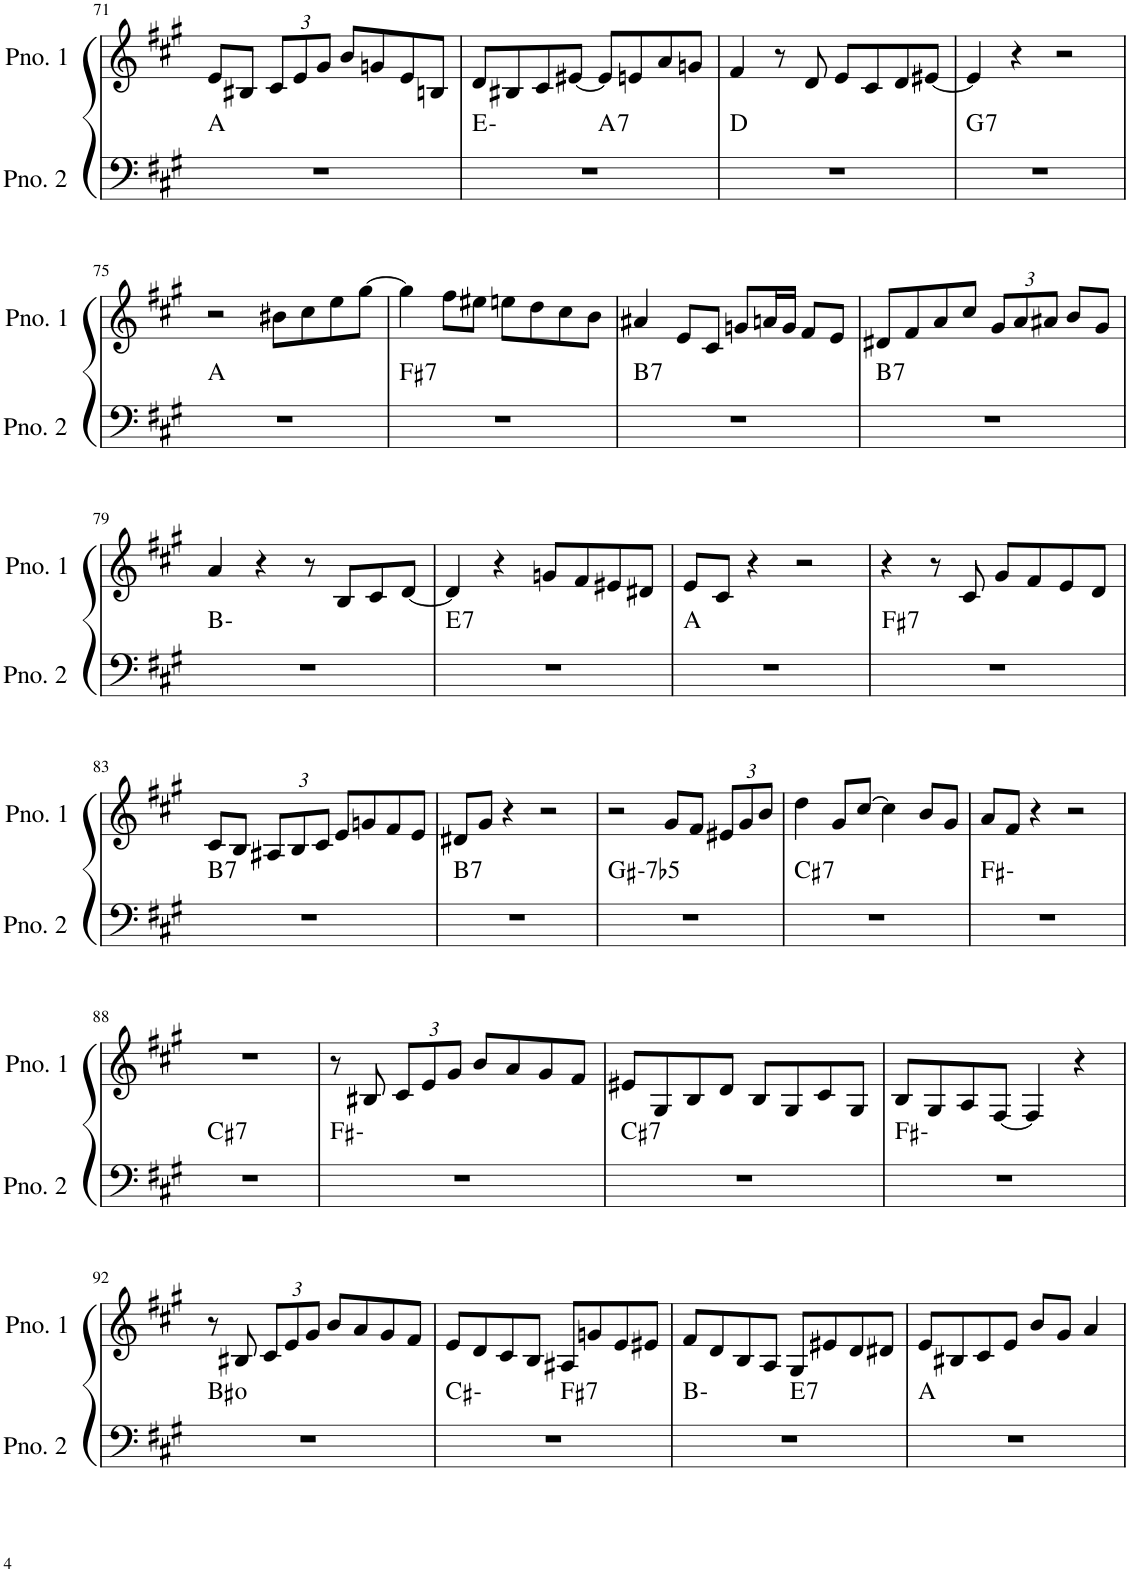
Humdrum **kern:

**kern	**harte	**kern
*part2	*part2	*part1
*staff2	*	*staff1
*I"ピアノ 2	*	*I"ピアノ 1
!!LO:PB:g=z
*clefF4	*	*clefG2
*k[f#c#g#]	*	*k[f#c#g#]
*M4/4	*	*M4/4
=71	=71	=71
1r	A:maj	8e/L
.	.	8B#X/J
*	*	*Xbrackettup
.	.	12c#/L
.	.	12e/
.	.	12g#/J
.	.	8b/L
.	.	8gn/
.	.	8e/
.	.	8Bn/J
=72	=72	=72
*^	*	*
1r	2ryy	E:min	8d/L
.	.	.	8B#X/
.	.	.	8c#/
.	.	.	[8e#X/J
!	!	!LO:H:kt=7	!
.	2ryy	A:7	8e#/L]
.	.	.	8en/
.	.	.	8a/
.	.	.	8gn/J
*v	*v	*	*
=73	=73	=73
1r	D:maj	4f#/
.	.	8r
.	.	8d/
.	.	8e/L
.	.	8c#/
.	.	8d/
.	.	[8e#X/J
=74	=74	=74
!	!LO:H:kt=7	!
1r	G:7	4e#/]
.	.	4r
.	.	2r
!!LO:LB:g=z
=75	=75	=75
1r	A:maj	2r
.	.	8b#X\L
.	.	8cc#\
.	.	8ee\
.	.	[8gg#\J
=76	=76	=76
!	!LO:H:kt=7	!
1r	F#:7	4gg#\]
.	.	8ff#\L
.	.	8ee#X\J
.	.	8een\L
.	.	8dd\
.	.	8cc#\
.	.	8b\J
=77	=77	=77
!	!LO:H:kt=7	!
1r	B:7	4a#X/
.	.	8e/L
.	.	8c#/J
.	.	8gn/L
.	.	16an/L
.	.	16g/JJ
.	.	8f#/L
.	.	8e/J
=78	=78	=78
!	!LO:H:kt=7	!
1r	B:7	8d#X/L
.	.	8f#/
.	.	8a/
.	.	8cc#/J
.	.	12g#/L
.	.	12a/
.	.	12a#X/J
.	.	8b/L
.	.	8g#/J
!!LO:LB:g=z
=79	=79	=79
1r	B:min	4a/
.	.	4r
.	.	8r
.	.	8B/L
.	.	8c#/
.	.	[8d/J
=80	=80	=80
!	!LO:H:kt=7	!
1r	E:7	4d/]
.	.	4r
.	.	8gn/L
.	.	8f#/
.	.	8e#X/
.	.	8d#X/J
=81	=81	=81
1r	A:maj	8e/L
.	.	8c#/J
.	.	4r
.	.	2r
=82	=82	=82
!	!LO:H:kt=7	!
1r	F#:7	4r
.	.	8r
.	.	8c#/
.	.	8g#/L
.	.	8f#/
.	.	8e/
.	.	8d/J
!!LO:LB:g=z
=83	=83	=83
!	!LO:H:kt=7	!
1r	B:7	8c#/L
.	.	8B/J
.	.	12A#X/L
.	.	12B/
.	.	12c#/J
.	.	8e/L
.	.	8gn/
.	.	8f#/
.	.	8e/J
=84	=84	=84
!	!LO:H:kt=7	!
1r	B:7	8d#X/L
.	.	8g#/J
.	.	4r
.	.	2r
=85	=85	=85
!	!LO:H:kt=-7b5	!
1r	G#:hdim7	2r
.	.	8g#/L
.	.	8f#/J
.	.	12e#X/L
.	.	12g#/
.	.	12b/J
=86	=86	=86
!	!LO:H:kt=7	!
1r	C#:7	4dd\
.	.	8g#/L
.	.	[8cc#/J
.	.	4cc#\]
.	.	8b/L
.	.	8g#/J
=87	=87	=87
1r	F#:min	8a/L
.	.	8f#/J
.	.	4r
.	.	2r
!!LO:LB:g=z
=88	=88	=88
!	!LO:H:kt=7	!
1r	C#:7	1r
=89	=89	=89
1r	F#:min	8r
.	.	8B#X/
.	.	12c#/L
.	.	12e/
.	.	12g#/J
.	.	8b/L
.	.	8a/
.	.	8g#/
.	.	8f#/J
=90	=90	=90
!	!LO:H:kt=7	!
1r	C#:7	8e#X/L
.	.	8G#/
.	.	8B/
.	.	8d/J
.	.	8B/L
.	.	8G#/
.	.	8c#/
.	.	8G#/J
=91	=91	=91
1r	F#:min	8B/L
.	.	8G#/
.	.	8A/
.	.	[8F#/J
.	.	4F#/]
.	.	4r
!!LO:LB:g=z
=92	=92	=92
1r	B#:dim	8r
.	.	8B#X/
.	.	12c#/L
.	.	12e/
.	.	12g#/J
.	.	8b/L
.	.	8a/
.	.	8g#/
.	.	8f#/J
=93	=93	=93
*^	*	*
1r	2ryy	C#:min	8e/L
.	.	.	8d/
.	.	.	8c#/
.	.	.	8B/J
!	!	!LO:H:kt=7	!
.	2ryy	F#:7	8A#X/L
.	.	.	8gn/
.	.	.	8e/
.	.	.	8e#X/J
=94	=94	=94	=94
1r	2ryy	B:min	8f#/L
.	.	.	8d/
.	.	.	8B/
.	.	.	8A/J
!	!	!LO:H:kt=7	!
.	2ryy	E:7	8G#/L
.	.	.	8e#X/
.	.	.	8d/
.	.	.	8d#X/J
*v	*v	*	*
=95	=95	=95
1r	A:maj	8e/L
.	.	8B#X/
.	.	8c#/
.	.	8e/J
.	.	8b/L
.	.	8g#/J
.	.	4a/
=	=	=
*-	*-	*-
